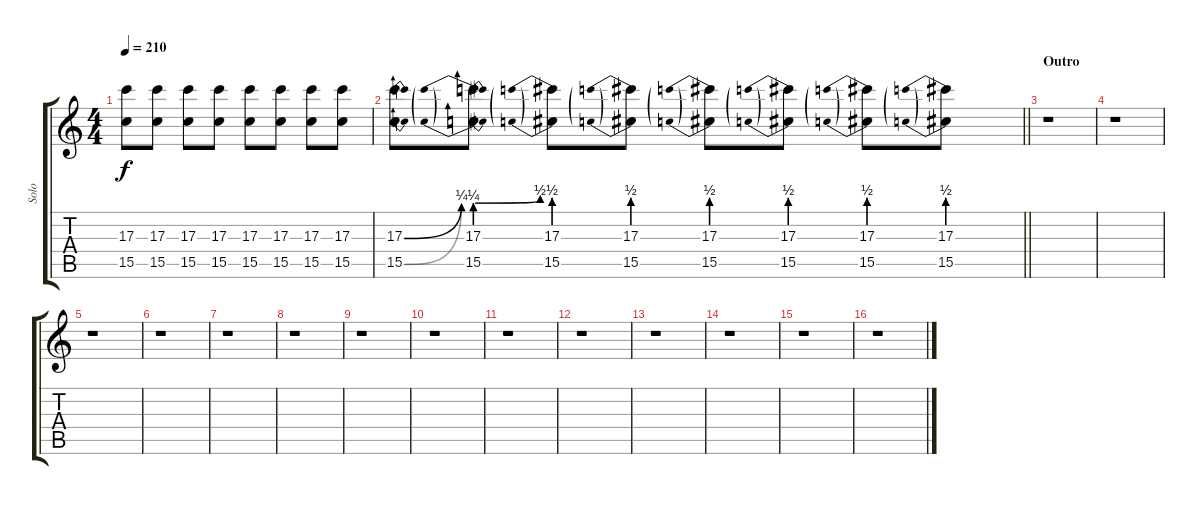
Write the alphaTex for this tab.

\track ("Solo" "Solo") {instrument overdrivenguitar}
\staff {score tabs}
\tuning (E4 B3 G3 D3 A2 D2) {hide}
\ts (4 4)
\tempo 210
\clef g2
\ks c
(17.3 15.5).8{dy f} (17.3 15.5).8 (17.3 15.5).8 (17.3 15.5).8 (17.3 15.5).8 (17.3 15.5).8 (17.3 15.5).8 (17.3 15.5).8 |
\barLineRight lightlight
(17.3{be (bend 0 0 60 1)} 15.5{be (bend 0 0 60 1)}).8 (17.3{be (prebendbend 0 1 60 2)} 15.5{be (prebendbend 0 1 60 2)}).8 (17.3{be (prebend 0 2 60 2)} 15.5{be (prebend 0 2 60 2)}).8 (17.3{be (prebend 0 2 60 2)} 15.5{be (prebend 0 2 60 2)}).8 (17.3{be (prebend 0 2 60 2)} 15.5{be (prebend 0 2 60 2)}).8 (17.3{be (prebend 0 2 60 2)} 15.5{be (prebend 0 2 60 2)}).8 (17.3{be (prebend 0 2 60 2)} 15.5{be (prebend 0 2 60 2)}).8 (17.3{be (prebend 0 2 60 2)} 15.5{be (prebend 0 2 60 2)}).8 |
\section ("" "Outro")
r.1 |
r.1 |
r.1 |
r.1 |
r.1 |
r.1 |
r.1 |
r.1 |
r.1 |
r.1 |
r.1 |
r.1 |
r.1 |
r.1
